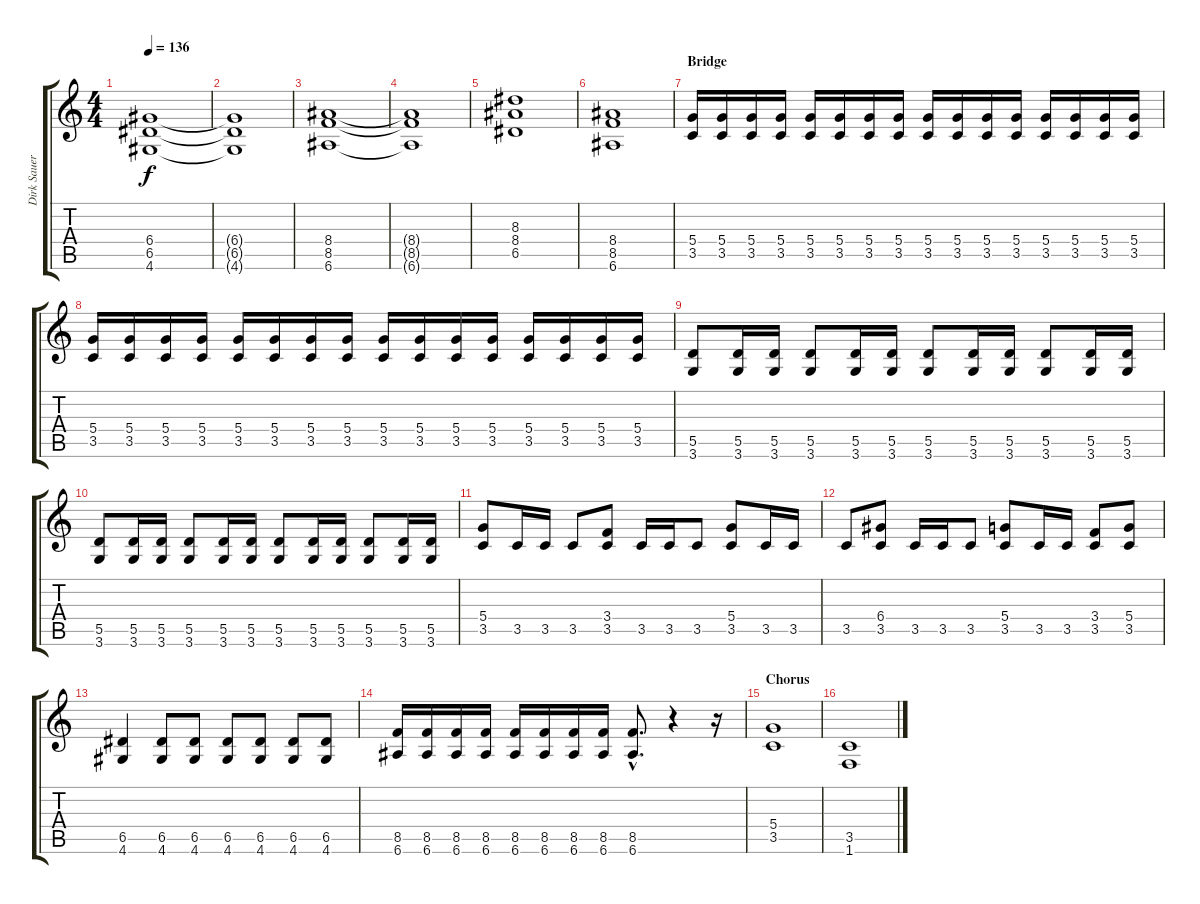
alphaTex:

\track ("Dirk Sauer" "Dirk Sauer") {instrument distortionguitar}
\staff {score tabs}
\tuning (E4 B3 G3 D3 A2 E2) {hide}
\ts (4 4)
\tempo 136
\clef g2
\ks c
(6.4 6.5 4.6).1{dy f} |
(6.4{t} 6.5{t} 4.6{t}).1 |
(8.4 8.5 6.6).1 |
(8.4{t} 8.5{t} 6.6{t}).1 |
(8.3 8.4 6.5).1 |
(8.4 8.5 6.6).1 |
\section ("" "Bridge")
(5.4 3.5).16 (5.4 3.5).16 (5.4 3.5).16 (5.4 3.5).16 (5.4 3.5).16 (5.4 3.5).16 (5.4 3.5).16 (5.4 3.5).16 (5.4 3.5).16 (5.4 3.5).16 (5.4 3.5).16 (5.4 3.5).16 (5.4 3.5).16 (5.4 3.5).16 (5.4 3.5).16 (5.4 3.5).16 |
(5.4 3.5).16 (5.4 3.5).16 (5.4 3.5).16 (5.4 3.5).16 (5.4 3.5).16 (5.4 3.5).16 (5.4 3.5).16 (5.4 3.5).16 (5.4 3.5).16 (5.4 3.5).16 (5.4 3.5).16 (5.4 3.5).16 (5.4 3.5).16 (5.4 3.5).16 (5.4 3.5).16 (5.4 3.5).16 |
(5.5 3.6).8 (5.5 3.6).16 (5.5 3.6).16 (5.5 3.6).8 (5.5 3.6).16 (5.5 3.6).16 (5.5 3.6).8 (5.5 3.6).16 (5.5 3.6).16 (5.5 3.6).8 (5.5 3.6).16 (5.5 3.6).16 |
(5.5 3.6).8 (5.5 3.6).16 (5.5 3.6).16 (5.5 3.6).8 (5.5 3.6).16 (5.5 3.6).16 (5.5 3.6).8 (5.5 3.6).16 (5.5 3.6).16 (5.5 3.6).8 (5.5 3.6).16 (5.5 3.6).16 |
(5.4 3.5).8 3.5.16 3.5.16 3.5.8 (3.4 3.5).8 3.5.16 3.5.16 3.5.8 (5.4 3.5).8 3.5.16 3.5.16 |
3.5.8 (6.4 3.5).8 3.5.16 3.5.16 3.5.8 (5.4 3.5).8 3.5.16 3.5.16 (3.4 3.5).8 (5.4 3.5).8 |
(6.5 4.6).4 (6.5 4.6).8 (6.5 4.6).8 (6.5 4.6).8 (6.5 4.6).8 (6.5 4.6).8 (6.5 4.6).8 |
(8.5 6.6).16 (8.5 6.6).16 (8.5 6.6).16 (8.5 6.6).16 (8.5 6.6).16 (8.5 6.6).16 (8.5 6.6).16 (8.5 6.6).16 (8.5{hac} 6.6{hac}).8{d} r.4 r.16 |
\section ("" "Chorus")
(5.4 3.5).1 |
(3.5 1.6).1
